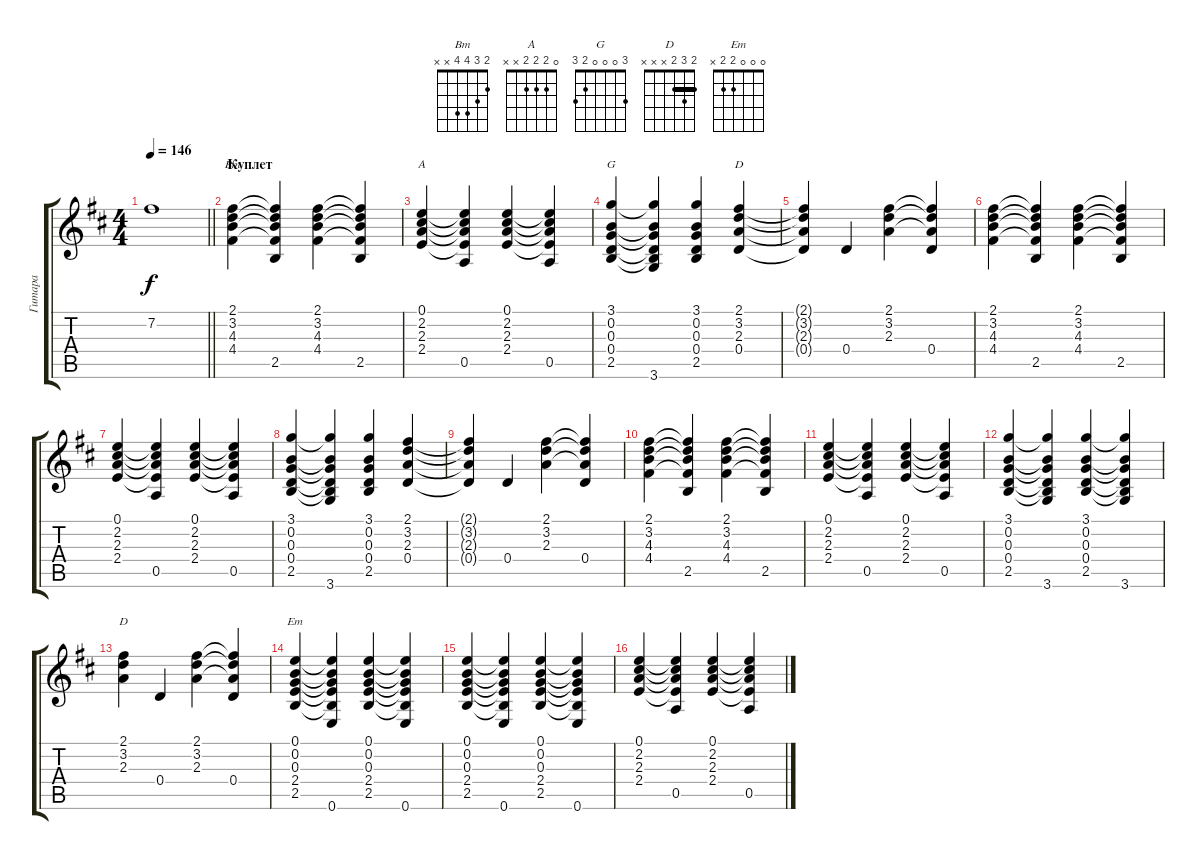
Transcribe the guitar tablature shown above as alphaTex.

\track ("Гитара" "Гитара") {instrument acousticguitarsteel}
\staff {score tabs}
\tuning (E4 B3 G3 D3 A2 E2) {hide}
\chord ("Bm" 2 3 4 4 x x)
\chord ("A" 0 2 2 2 x x)
\chord ("G" 3 0 0 0 2 3)
\chord ("D" 2 3 2 0 x x) {barre 2}
\chord ("D" 2 3 2 x x x) {barre 2}
\chord ("Em" 0 0 0 2 2 x)
\ts (4 4)
\tempo 146
\clef g2
\barLineRight lightlight
\ks bminor
7.2{t}.1{dy f} |
\section ("" "Куплет")
(2.1 3.2 4.3 4.4).4{ch "Bm" volume 10 instrument acousticguitarsteel} (2.1{t} 3.2{t} 4.3{t} 4.4{t} 2.5).4 (2.1 3.2 4.3 4.4).4 (2.1{t} 3.2{t} 4.3{t} 4.4{t} 2.5).4 |
(0.1 2.2 2.3 2.4).4{ch "A"} (0.1{t} 2.2{t} 2.3{t} 2.4{t} 0.5).4 (0.1 2.2 2.3 2.4).4 (0.1{t} 2.2{t} 2.3{t} 2.4{t} 0.5).4 |
(3.1 0.2 0.3 0.4 2.5).4{ch "G"} (3.1{t} 0.2{t} 0.3{t} 0.4{t} 2.5{t} 3.6).4 (3.1 0.2 0.3 0.4 2.5).4 (2.1 3.2 2.3 0.4).4{ch "D"} |
(2.1{t} 3.2{t} 2.3{t} 0.4{t}).4 0.4.4 (2.1 3.2 2.3).4 (2.1{t} 3.2{t} 2.3{t} 0.4).4 |
(2.1 3.2 4.3 4.4).4 (2.1{t} 3.2{t} 4.3{t} 4.4{t} 2.5).4 (2.1 3.2 4.3 4.4).4 (2.1{t} 3.2{t} 4.3{t} 4.4{t} 2.5).4 |
(0.1 2.2 2.3 2.4).4 (0.1{t} 2.2{t} 2.3{t} 2.4{t} 0.5).4 (0.1 2.2 2.3 2.4).4 (0.1{t} 2.2{t} 2.3{t} 2.4{t} 0.5).4 |
(3.1 0.2 0.3 0.4 2.5).4 (3.1{t} 0.2{t} 0.3{t} 0.4{t} 2.5{t} 3.6).4 (3.1 0.2 0.3 0.4 2.5).4 (2.1 3.2 2.3 0.4).4 |
(2.1{t} 3.2{t} 2.3{t} 0.4{t}).4 0.4.4 (2.1 3.2 2.3).4 (2.1{t} 3.2{t} 2.3{t} 0.4).4 |
(2.1 3.2 4.3 4.4).4 (2.1{t} 3.2{t} 4.3{t} 4.4{t} 2.5).4 (2.1 3.2 4.3 4.4).4 (2.1{t} 3.2{t} 4.3{t} 4.4{t} 2.5).4 |
(0.1 2.2 2.3 2.4).4 (0.1{t} 2.2{t} 2.3{t} 2.4{t} 0.5).4 (0.1 2.2 2.3 2.4).4 (0.1{t} 2.2{t} 2.3{t} 2.4{t} 0.5).4 |
(3.1 0.2 0.3 0.4 2.5).4 (3.1{t} 0.2{t} 0.3{t} 0.4{t} 2.5{t} 3.6).4 (3.1 0.2 0.3 0.4 2.5).4 (3.1{t} 0.2{t} 0.3{t} 0.4{t} 2.5{t} 3.6).4 |
(2.1 3.2 2.3).4{ch "D"} 0.4.4 (2.1 3.2 2.3).4 (2.1{t} 3.2{t} 2.3{t} 0.4).4 |
(0.1 0.2 0.3 2.4 2.5).4{ch "Em"} (0.1{t} 0.2{t} 0.3{t} 2.4{t} 2.5{t} 0.6).4 (0.1 0.2 0.3 2.4 2.5).4 (0.1{t} 0.2{t} 0.3{t} 2.4{t} 2.5{t} 0.6).4 |
(0.1 0.2 0.3 2.4 2.5).4 (0.1{t} 0.2{t} 0.3{t} 2.4{t} 2.5{t} 0.6).4 (0.1 0.2 0.3 2.4 2.5).4 (0.1{t} 0.2{t} 0.3{t} 2.4{t} 2.5{t} 0.6).4 |
(0.1 2.2 2.3 2.4).4 (0.1{t} 2.2{t} 2.3{t} 2.4{t} 0.5).4 (0.1 2.2 2.3 2.4).4 (0.1{t} 2.2{t} 2.3{t} 2.4{t} 0.5).4
